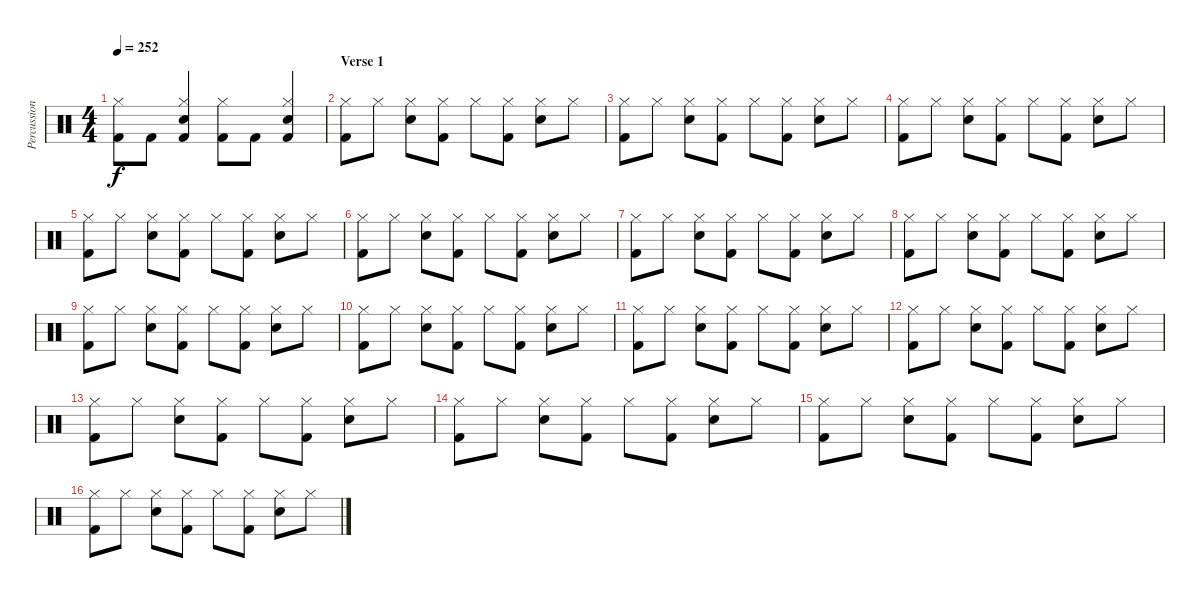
\track ("Percussion" "Percussion") {instrument percussion}
\staff {score}
\articulation defaults
\ts (4 4)
\tempo 252
\clef neutral
\ks c
("Kick (hit) 2" "Hi-Hat (closed)").8{dy f} "Kick (hit) 2".8 ("Kick (hit) 2" "Snare (hit) 2" "Hi-Hat (closed)").4 ("Kick (hit) 2" "Hi-Hat (closed)").8 "Kick (hit) 2".8 ("Kick (hit) 2" "Snare (hit) 2" "Hi-Hat (closed)").4 |
\section ("" "Verse 1")
("Kick (hit) 2" "Hi-Hat (closed)").8 "Hi-Hat (closed)".8 ("Snare (hit) 2" "Hi-Hat (closed)").8 ("Kick (hit) 2" "Hi-Hat (closed)").8 "Hi-Hat (closed)".8 ("Kick (hit) 2" "Hi-Hat (closed)").8 ("Snare (hit) 2" "Hi-Hat (closed)").8 "Hi-Hat (closed)".8 |
("Kick (hit) 2" "Hi-Hat (closed)").8 "Hi-Hat (closed)".8 ("Snare (hit) 2" "Hi-Hat (closed)").8 ("Kick (hit) 2" "Hi-Hat (closed)").8 "Hi-Hat (closed)".8 ("Kick (hit) 2" "Hi-Hat (closed)").8 ("Snare (hit) 2" "Hi-Hat (closed)").8 "Hi-Hat (closed)".8 |
("Kick (hit) 2" "Hi-Hat (closed)").8 "Hi-Hat (closed)".8 ("Snare (hit) 2" "Hi-Hat (closed)").8 ("Kick (hit) 2" "Hi-Hat (closed)").8 "Hi-Hat (closed)".8 ("Kick (hit) 2" "Hi-Hat (closed)").8 ("Snare (hit) 2" "Hi-Hat (closed)").8 "Hi-Hat (closed)".8 |
("Kick (hit) 2" "Hi-Hat (closed)").8 "Hi-Hat (closed)".8 ("Snare (hit) 2" "Hi-Hat (closed)").8 ("Kick (hit) 2" "Hi-Hat (closed)").8 "Hi-Hat (closed)".8 ("Kick (hit) 2" "Hi-Hat (closed)").8 ("Snare (hit) 2" "Hi-Hat (closed)").8 "Hi-Hat (closed)".8 |
("Kick (hit) 2" "Hi-Hat (closed)").8 "Hi-Hat (closed)".8 ("Snare (hit) 2" "Hi-Hat (closed)").8 ("Kick (hit) 2" "Hi-Hat (closed)").8 "Hi-Hat (closed)".8 ("Kick (hit) 2" "Hi-Hat (closed)").8 ("Snare (hit) 2" "Hi-Hat (closed)").8 "Hi-Hat (closed)".8 |
("Kick (hit) 2" "Hi-Hat (closed)").8 "Hi-Hat (closed)".8 ("Snare (hit) 2" "Hi-Hat (closed)").8 ("Kick (hit) 2" "Hi-Hat (closed)").8 "Hi-Hat (closed)".8 ("Kick (hit) 2" "Hi-Hat (closed)").8 ("Snare (hit) 2" "Hi-Hat (closed)").8 "Hi-Hat (closed)".8 |
("Kick (hit) 2" "Hi-Hat (closed)").8 "Hi-Hat (closed)".8 ("Snare (hit) 2" "Hi-Hat (closed)").8 ("Kick (hit) 2" "Hi-Hat (closed)").8 "Hi-Hat (closed)".8 ("Kick (hit) 2" "Hi-Hat (closed)").8 ("Snare (hit) 2" "Hi-Hat (closed)").8 "Hi-Hat (closed)".8 |
("Kick (hit) 2" "Hi-Hat (closed)").8 "Hi-Hat (closed)".8 ("Snare (hit) 2" "Hi-Hat (closed)").8 ("Kick (hit) 2" "Hi-Hat (closed)").8 "Hi-Hat (closed)".8 ("Kick (hit) 2" "Hi-Hat (closed)").8 ("Snare (hit) 2" "Hi-Hat (closed)").8 "Hi-Hat (closed)".8 |
("Kick (hit) 2" "Hi-Hat (closed)").8 "Hi-Hat (closed)".8 ("Snare (hit) 2" "Hi-Hat (closed)").8 ("Kick (hit) 2" "Hi-Hat (closed)").8 "Hi-Hat (closed)".8 ("Kick (hit) 2" "Hi-Hat (closed)").8 ("Snare (hit) 2" "Hi-Hat (closed)").8 "Hi-Hat (closed)".8 |
("Kick (hit) 2" "Hi-Hat (closed)").8 "Hi-Hat (closed)".8 ("Snare (hit) 2" "Hi-Hat (closed)").8 ("Kick (hit) 2" "Hi-Hat (closed)").8 "Hi-Hat (closed)".8 ("Kick (hit) 2" "Hi-Hat (closed)").8 ("Snare (hit) 2" "Hi-Hat (closed)").8 "Hi-Hat (closed)".8 |
("Kick (hit) 2" "Hi-Hat (closed)").8 "Hi-Hat (closed)".8 ("Snare (hit) 2" "Hi-Hat (closed)").8 ("Kick (hit) 2" "Hi-Hat (closed)").8 "Hi-Hat (closed)".8 ("Kick (hit) 2" "Hi-Hat (closed)").8 ("Snare (hit) 2" "Hi-Hat (closed)").8 "Hi-Hat (closed)".8 |
("Kick (hit) 2" "Hi-Hat (closed)").8 "Hi-Hat (closed)".8 ("Snare (hit) 2" "Hi-Hat (closed)").8 ("Kick (hit) 2" "Hi-Hat (closed)").8 "Hi-Hat (closed)".8 ("Kick (hit) 2" "Hi-Hat (closed)").8 ("Snare (hit) 2" "Hi-Hat (closed)").8 "Hi-Hat (closed)".8 |
("Kick (hit) 2" "Hi-Hat (closed)").8 "Hi-Hat (closed)".8 ("Snare (hit) 2" "Hi-Hat (closed)").8 ("Kick (hit) 2" "Hi-Hat (closed)").8 "Hi-Hat (closed)".8 ("Kick (hit) 2" "Hi-Hat (closed)").8 ("Snare (hit) 2" "Hi-Hat (closed)").8 "Hi-Hat (closed)".8 |
("Kick (hit) 2" "Hi-Hat (closed)").8 "Hi-Hat (closed)".8 ("Snare (hit) 2" "Hi-Hat (closed)").8 ("Kick (hit) 2" "Hi-Hat (closed)").8 "Hi-Hat (closed)".8 ("Kick (hit) 2" "Hi-Hat (closed)").8 ("Snare (hit) 2" "Hi-Hat (closed)").8 "Hi-Hat (closed)".8 |
("Kick (hit) 2" "Hi-Hat (closed)").8 "Hi-Hat (closed)".8 ("Snare (hit) 2" "Hi-Hat (closed)").8 ("Kick (hit) 2" "Hi-Hat (closed)").8 "Hi-Hat (closed)".8 ("Kick (hit) 2" "Hi-Hat (closed)").8 ("Snare (hit) 2" "Hi-Hat (closed)").8 "Hi-Hat (closed)".8
